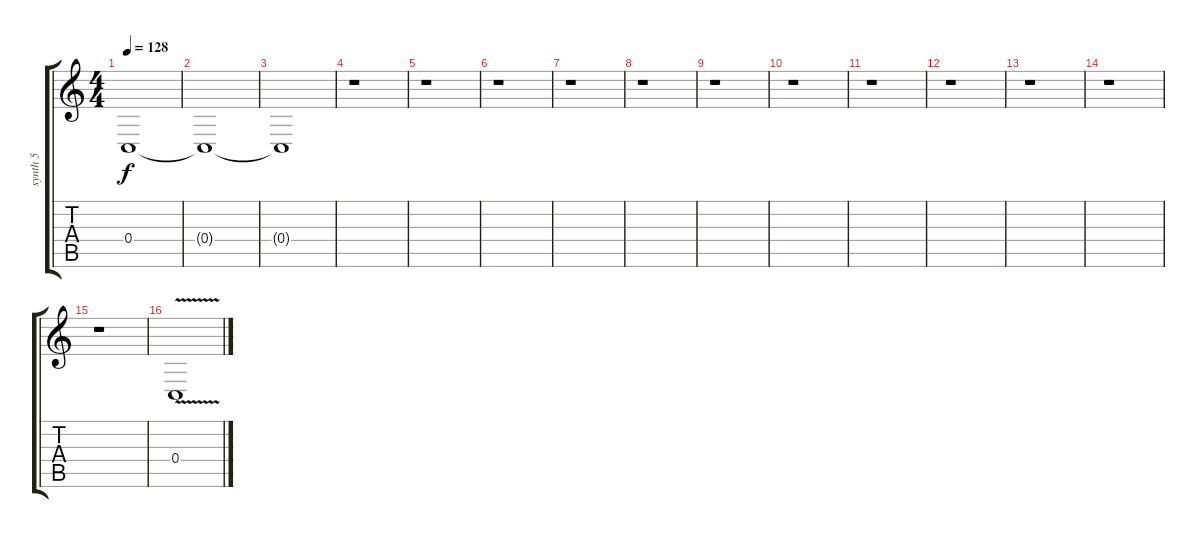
\track ("synth 5" "synth 5") {instrument synthbrass2}
\staff {score tabs}
\tuning (D4 A3 F3 C3 G2 D2) {hide}
\ts (4 4)
\tempo 128
\clef g2
\ks c
0.4{t}.1{dy f} |
0.4{t}.1 |
0.4{t}.1 |
r.1 |
r.1 |
r.1 |
r.1 |
r.1 |
r.1 |
r.1 |
r.1 |
r.1 |
r.1 |
r.1 |
r.1 |
0.4{v}.1
